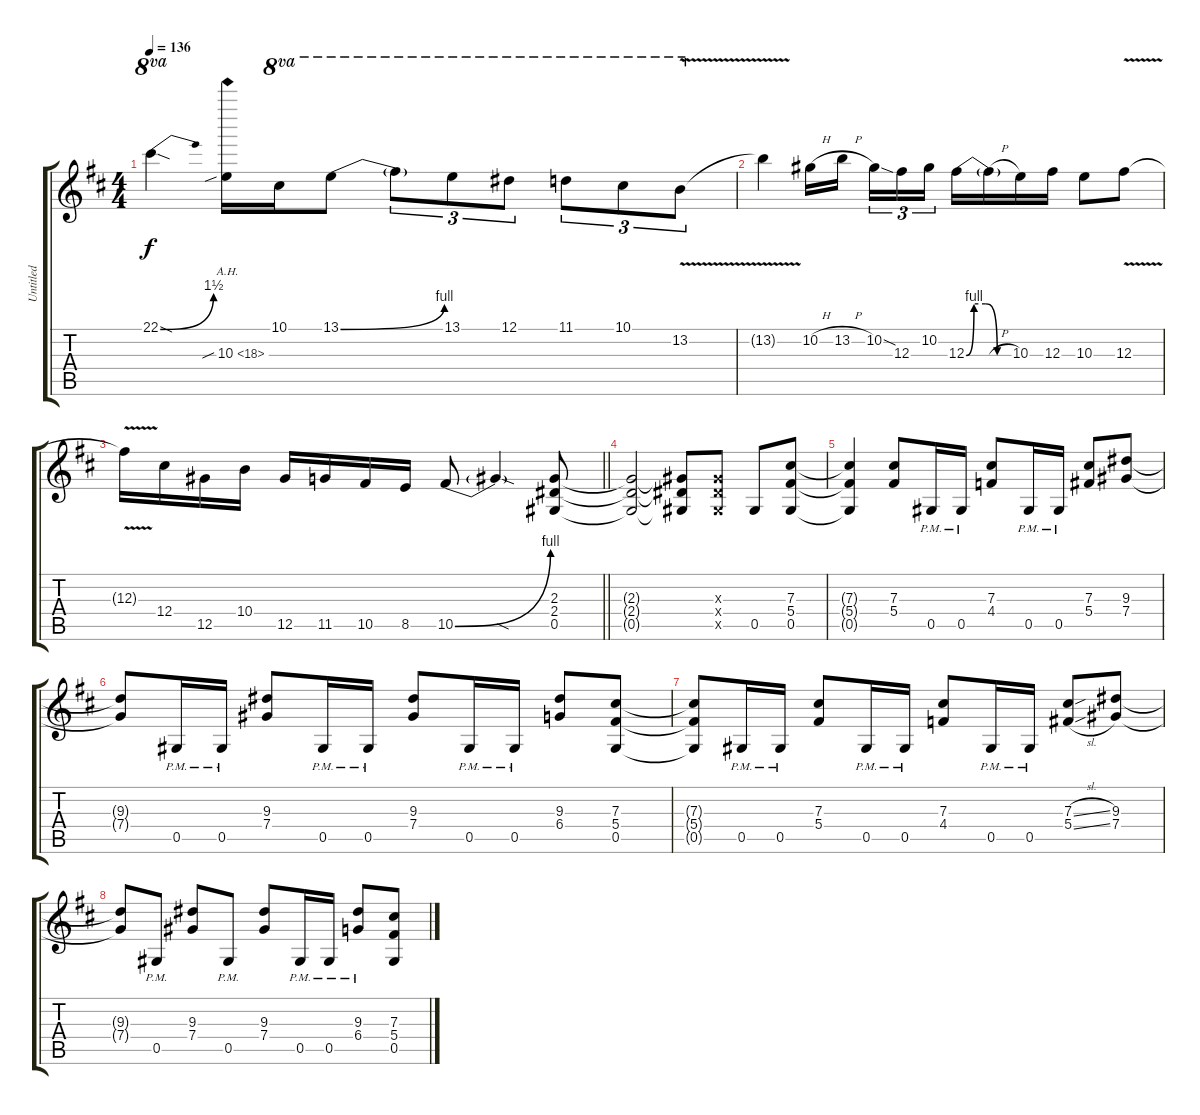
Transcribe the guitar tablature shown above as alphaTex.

\track ("Untitled" "Untitled") {instrument distortionguitar}
\staff {score tabs}
\tuning (Eb4 Bb3 Gb3 Db3 Ab2 Eb2) {hide}
\ts (4 4)
\tempo 136
\clef g2
\ks d
22.1{be (bend 0 0 60 6) sod}.4{ot 8va dy f} 10.3{ah 8 sib}.16 10.1.16{ot 8va} 13.1{be (bend 0 0 60 4)}.8{ot 8va} 13.1{t}.8{tu (3 2) ot 8va} 13.1.8{tu (3 2) ot 8va} 12.1.8{tu (3 2) ot 8va} 11.1.8{tu (3 2) ot 8va} 10.1.8{tu (3 2) ot 8va} 13.2{v}.8{tu (3 2) ot 8va} |
13.2{v t}.4 10.2{h}.16 13.2{h}.16{beam splitsecondary} 10.2{sod}.16{tu (3 2)} 12.3.16{tu (3 2)} 10.2.16{tu (3 2)} 12.3{be (custom 0 0 10 4 25 4 40 0 60 0)}.16 12.3{h t}.16 10.3.16 12.3.16 10.3.8 12.3{v}.8 |
\barLineRight lightlight
12.3{v t}.16 12.4.16 12.5.16 10.4.16 12.5.16 11.5.16 10.5.16 8.5.16 10.5{be (bend 0 0 60 4)}.8 10.5{sod t}.4 (2.3 2.4 0.5).8 |
(2.3{t} 2.4{t} 0.5{t}).2 (2.3{t} 2.4{t} 0.5{t}).8 (2.3{x} 2.4{x} 0.5{x}).8 0.5.8 (7.3 5.4 0.5).8 |
(7.3{t} 5.4{t} 0.5{t}).4 (7.3 5.4).8 0.5{pm}.16 0.5{pm}.16 (7.3 4.4).8 0.5{pm}.16 0.5{pm}.16 (7.3 5.4).8 (9.3 7.4).8 |
(9.3{t} 7.4{t}).8 0.5{pm}.16 0.5{pm}.16 (9.3 7.4).8 0.5{pm}.16 0.5{pm}.16 (9.3 7.4).8 0.5{pm}.16 0.5{pm}.16 (9.3 6.4).8 (7.3 5.4 0.5).8 |
(7.3{t} 5.4{t} 0.5{t}).8 0.5{pm}.16 0.5{pm}.16 (7.3 5.4).8 0.5{pm}.16 0.5{pm}.16 (7.3 4.4).8 0.5{pm}.16 0.5{pm}.16 (7.3{sl} 5.4{sl}).8 (9.3 7.4).8 |
(9.3{t} 7.4{t}).8 0.5{pm}.8 (9.3 7.4).8 0.5{pm}.8 (9.3 7.4).8 0.5{pm}.16 0.5{pm}.16 (9.3{pm} 6.4{pm}).8 (7.3 5.4 0.5).8
